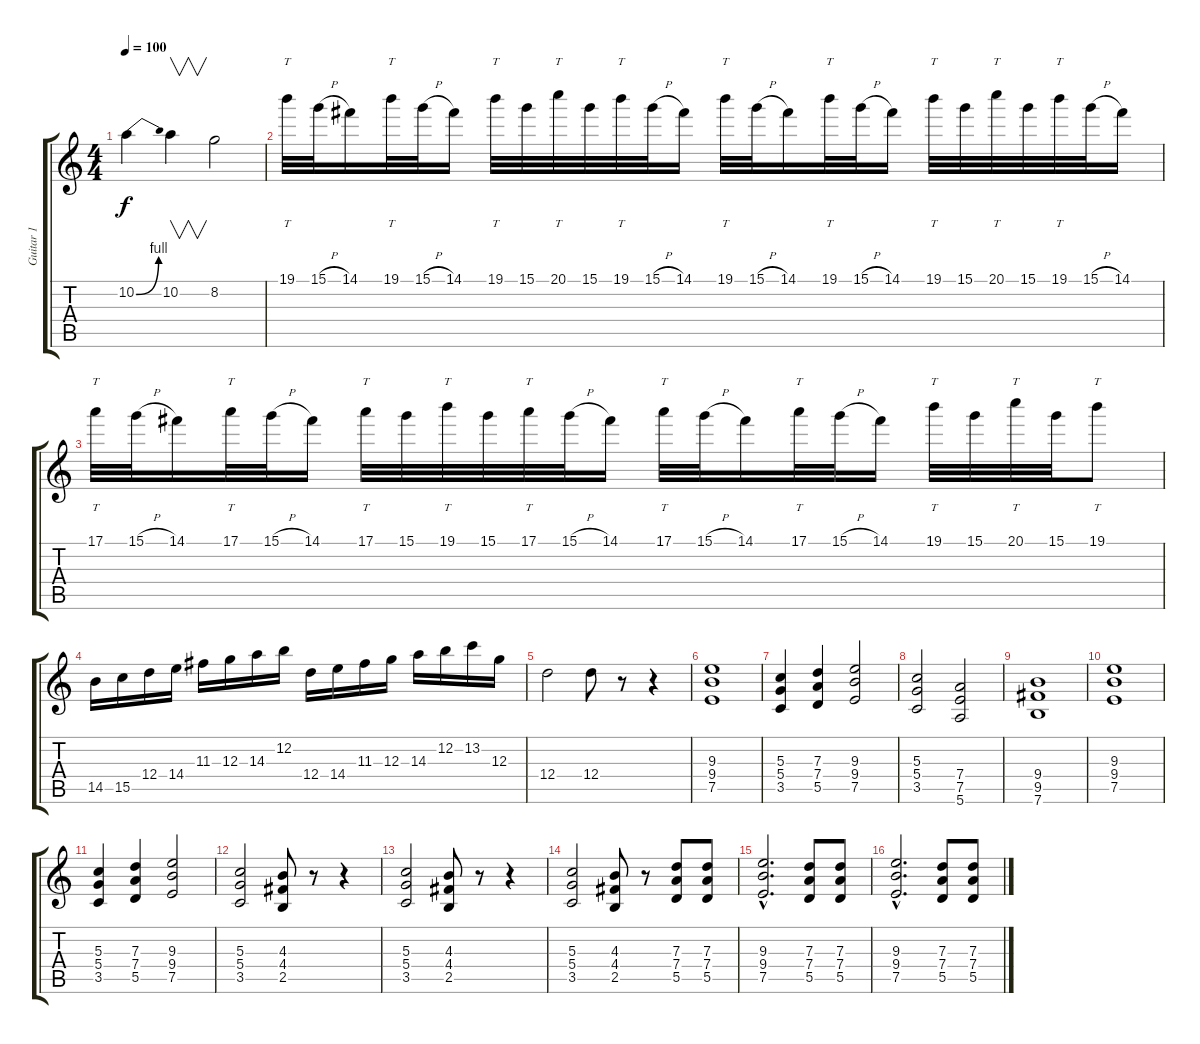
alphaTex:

\track ("Guitar 1" "Guitar 1") {instrument distortionguitar}
\staff {score tabs}
\tuning (E4 B3 G3 D3 A2 E2) {hide}
\ts (4 4)
\tempo 100
\clef g2
\ks c
10.2{be (bend 0 0 60 4)}.4{dy f} 10.2.4{v} 8.2.2 |
19.1.32{tt} 15.1{h}.32 14.1.16 19.1.32{tt} 15.1{h}.32 14.1.16 19.1.32{tt} 15.1.32 20.1.32{tt} 15.1.32 19.1.32{tt} 15.1{h}.32 14.1.16 19.1.32{tt} 15.1{h}.32 14.1.16 19.1.32{tt} 15.1{h}.32 14.1.16 19.1.32{tt} 15.1.32 20.1.32{tt} 15.1.32 19.1.32{tt} 15.1{h}.32 14.1.16 |
17.1.32{tt} 15.1{h}.32 14.1.16 17.1.32{tt} 15.1{h}.32 14.1.16 17.1.32{tt} 15.1.32 19.1.32{tt} 15.1.32 17.1.32{tt} 15.1{h}.32 14.1.16 17.1.32{tt} 15.1{h}.32 14.1.16 17.1.32{tt} 15.1{h}.32 14.1.16 19.1.32{tt} 15.1.32 20.1.32{tt} 15.1.32 19.1.8{tt} |
14.5.16 15.5.16 12.4.16 14.4.16 11.3.16 12.3.16 14.3.16 12.2.16 12.4.16 14.4.16 11.3.16 12.3.16 14.3.16 12.2.16 13.2.16 12.3.16 |
12.4.2 12.4.8 r.8 r.4 |
(9.3 9.4 7.5).1{volume 13} |
(5.3 5.4 3.5).4 (7.3 7.4 5.5).4 (9.3 9.4 7.5).2 |
(5.3 5.4 3.5).2 (7.4 7.5 5.6).2 |
(9.4 9.5 7.6).1 |
(9.3 9.4 7.5).1 |
(5.3 5.4 3.5).4 (7.3 7.4 5.5).4 (9.3 9.4 7.5).2 |
(5.3 5.4 3.5).2 (4.3 4.4 2.5).8 r.8 r.4 |
(5.3 5.4 3.5).2 (4.3 4.4 2.5).8 r.8 r.4 |
(5.3 5.4 3.5).2 (4.3 4.4 2.5).8 r.8 (7.3 7.4 5.5).8 (7.3 7.4 5.5).8 |
(9.3{hac} 9.4{hac} 7.5{hac}).2{d} (7.3 7.4 5.5).8 (7.3 7.4 5.5).8 |
(9.3{hac} 9.4{hac} 7.5{hac}).2{d} (7.3 7.4 5.5).8 (7.3 7.4 5.5).8
